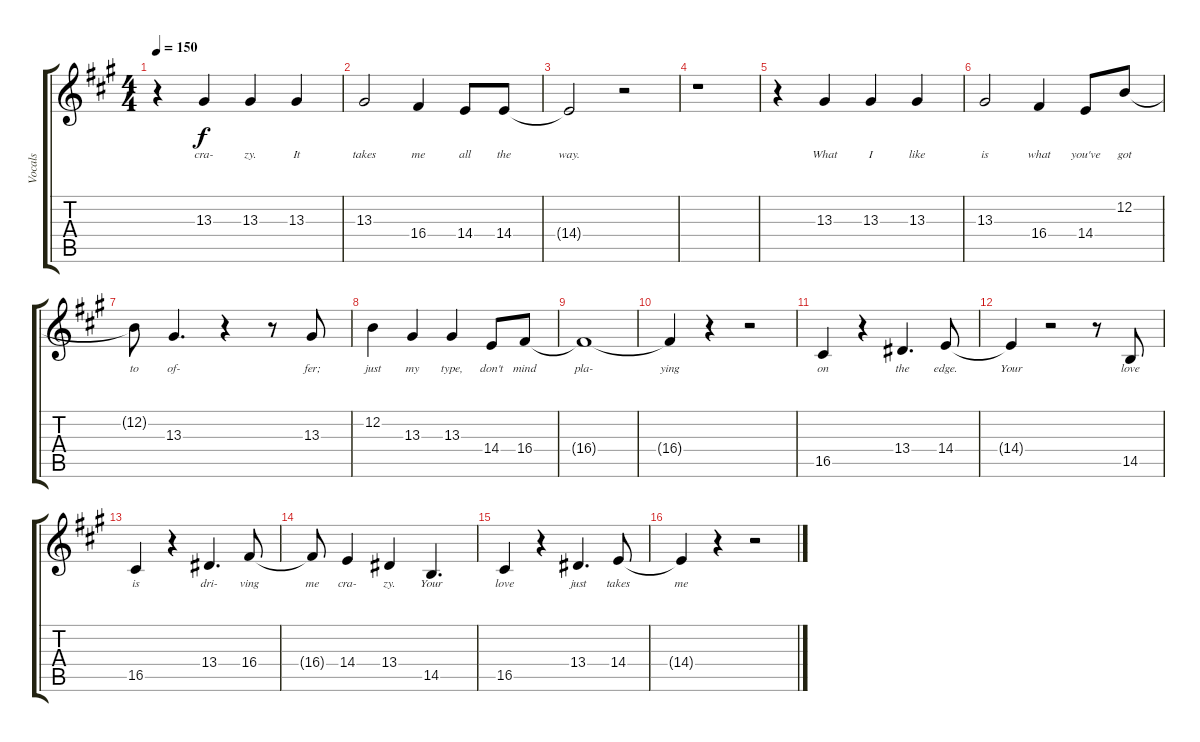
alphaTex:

\track ("Vocals" "Vocals") {instrument flute}
\staff {score tabs}
\tuning (E4 B3 G3 D3 A2 E2) {hide}
\ts (4 4)
\tempo 150
\clef g2
\ks a
r.4{dy f} 13.3.4{lyrics (0 "cra-") lyrics (1 "") lyrics (2 "") lyrics (3 "") lyrics (4 "")} 13.3.4{lyrics (0 "zy.") lyrics (1 "") lyrics (2 "") lyrics (3 "") lyrics (4 "")} 13.3.4{lyrics (0 "It") lyrics (1 "") lyrics (2 "") lyrics (3 "") lyrics (4 "")} |
13.3.2{lyrics (0 "takes") lyrics (1 "") lyrics (2 "") lyrics (3 "") lyrics (4 "")} 16.4.4{lyrics (0 "me") lyrics (1 "") lyrics (2 "") lyrics (3 "") lyrics (4 "")} 14.4.8{lyrics (0 "all") lyrics (1 "") lyrics (2 "") lyrics (3 "") lyrics (4 "")} 14.4.8{lyrics (0 "the") lyrics (1 "") lyrics (2 "") lyrics (3 "") lyrics (4 "")} |
14.4{t}.2{lyrics (0 "way.") lyrics (1 "") lyrics (2 "") lyrics (3 "") lyrics (4 "")} r.2 |
r.1 |
r.4 13.3.4{lyrics (0 "What") lyrics (1 "") lyrics (2 "") lyrics (3 "") lyrics (4 "")} 13.3.4{lyrics (0 "I") lyrics (1 "") lyrics (2 "") lyrics (3 "") lyrics (4 "")} 13.3.4{lyrics (0 "like") lyrics (1 "") lyrics (2 "") lyrics (3 "") lyrics (4 "")} |
13.3.2{lyrics (0 "is") lyrics (1 "") lyrics (2 "") lyrics (3 "") lyrics (4 "")} 16.4.4{lyrics (0 "what") lyrics (1 "") lyrics (2 "") lyrics (3 "") lyrics (4 "")} 14.4.8{lyrics (0 "you've") lyrics (1 "") lyrics (2 "") lyrics (3 "") lyrics (4 "")} 12.2.8{lyrics (0 "got") lyrics (1 "") lyrics (2 "") lyrics (3 "") lyrics (4 "")} |
12.2{t}.8{lyrics (0 "to") lyrics (1 "") lyrics (2 "") lyrics (3 "") lyrics (4 "")} 13.3.4{d lyrics (0 "of-") lyrics (1 "") lyrics (2 "") lyrics (3 "") lyrics (4 "")} r.4 r.8 13.3.8{lyrics (0 "fer;") lyrics (1 "") lyrics (2 "") lyrics (3 "") lyrics (4 "")} |
12.2.4{lyrics (0 "just") lyrics (1 "") lyrics (2 "") lyrics (3 "") lyrics (4 "")} 13.3.4{lyrics (0 "my") lyrics (1 "") lyrics (2 "") lyrics (3 "") lyrics (4 "")} 13.3.4{lyrics (0 "type,") lyrics (1 "") lyrics (2 "") lyrics (3 "") lyrics (4 "")} 14.4.8{lyrics (0 "don't") lyrics (1 "") lyrics (2 "") lyrics (3 "") lyrics (4 "")} 16.4.8{lyrics (0 "mind") lyrics (1 "") lyrics (2 "") lyrics (3 "") lyrics (4 "")} |
16.4{t}.1{lyrics (0 "pla-") lyrics (1 "") lyrics (2 "") lyrics (3 "") lyrics (4 "")} |
16.4{t}.4{lyrics (0 "ying") lyrics (1 "") lyrics (2 "") lyrics (3 "") lyrics (4 "")} r.4 r.2 |
16.5.4{lyrics (0 "on") lyrics (1 "") lyrics (2 "") lyrics (3 "") lyrics (4 "")} r.4 13.4.4{d lyrics (0 "the") lyrics (1 "") lyrics (2 "") lyrics (3 "") lyrics (4 "")} 14.4.8{lyrics (0 "edge.") lyrics (1 "") lyrics (2 "") lyrics (3 "") lyrics (4 "")} |
14.4{t}.4{lyrics (0 "Your") lyrics (1 "") lyrics (2 "") lyrics (3 "") lyrics (4 "")} r.2 r.8 14.5.8{lyrics (0 "love") lyrics (1 "") lyrics (2 "") lyrics (3 "") lyrics (4 "")} |
16.5.4{lyrics (0 "is") lyrics (1 "") lyrics (2 "") lyrics (3 "") lyrics (4 "")} r.4 13.4.4{d lyrics (0 "dri-") lyrics (1 "") lyrics (2 "") lyrics (3 "") lyrics (4 "")} 16.4.8{lyrics (0 "ving") lyrics (1 "") lyrics (2 "") lyrics (3 "") lyrics (4 "")} |
16.4{t}.8{lyrics (0 "me") lyrics (1 "") lyrics (2 "") lyrics (3 "") lyrics (4 "")} 14.4.4{lyrics (0 "cra-") lyrics (1 "") lyrics (2 "") lyrics (3 "") lyrics (4 "")} 13.4.4{lyrics (0 "zy.") lyrics (1 "") lyrics (2 "") lyrics (3 "") lyrics (4 "")} 14.5.4{d lyrics (0 "Your") lyrics (1 "") lyrics (2 "") lyrics (3 "") lyrics (4 "")} |
16.5.4{lyrics (0 "love") lyrics (1 "") lyrics (2 "") lyrics (3 "") lyrics (4 "")} r.4 13.4.4{d lyrics (0 "just") lyrics (1 "") lyrics (2 "") lyrics (3 "") lyrics (4 "")} 14.4.8{lyrics (0 "takes") lyrics (1 "") lyrics (2 "") lyrics (3 "") lyrics (4 "")} |
14.4{t}.4{lyrics (0 "me") lyrics (1 "") lyrics (2 "") lyrics (3 "") lyrics (4 "")} r.4 r.2
